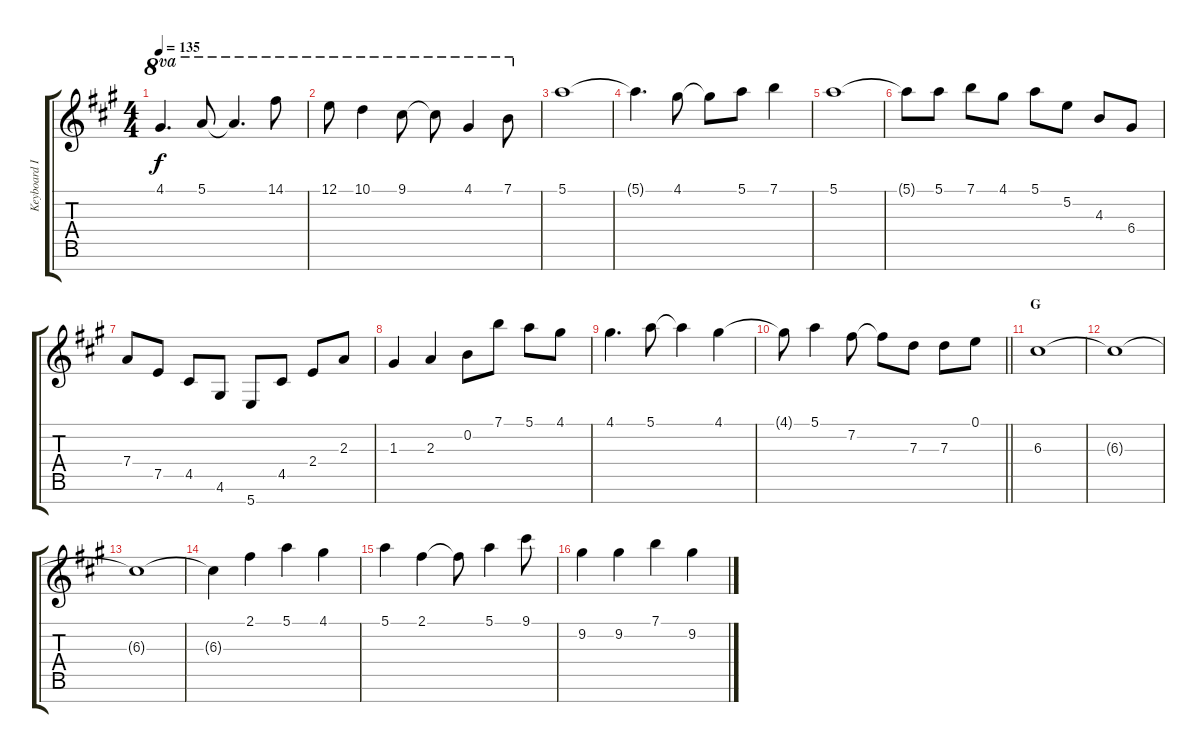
\track ("Keyboard I" "Keyboard I") {instrument lead2sawtooth}
\staff {score tabs}
\tuning (E5 B4 G4 D4 A3 E3 B2) {hide}
\ts (4 4)
\tempo 135
\clef g2
\ks a
4.1.4{d ot 8va dy f} 5.1.8{ot 8va} 5.1{t}.4{d ot 8va} 14.1.8{ot 8va} |
12.1.8{ot 8va} 10.1.4{ot 8va} 9.1.8{ot 8va} 9.1{t}.8{ot 8va} 4.1.4{ot 8va} 7.1.8{ot 8va} |
5.1.1 |
5.1{t}.4{d} 4.1.8 4.1{t}.8 5.1.8 7.1.4 |
5.1.1 |
5.1{t}.8 5.1.8 7.1.8 4.1.8 5.1.8 5.2.8 4.3.8 6.4.8 |
7.4.8 7.5.8 4.5.8 4.6.8 5.7.8 4.5.8 2.4.8 2.3.8 |
1.3.4 2.3.4 0.2.8 7.1.8 5.1.8 4.1.8 |
4.1.4{d} 5.1.8 5.1{t}.4 4.1.4 |
\barLineRight lightlight
4.1{t}.8 5.1.4 7.2.8 7.2{t}.8 7.3.8 7.3.8 0.1.8 |
\section ("" "G")
6.3.1 |
6.3{t}.1 |
6.3{t}.1 |
6.3{t}.4 2.1.4 5.1.4 4.1.4 |
5.1.4 2.1.4 2.1{t}.8 5.1.4 9.1.8 |
9.2.4 9.2.4 7.1.4 9.2.4
